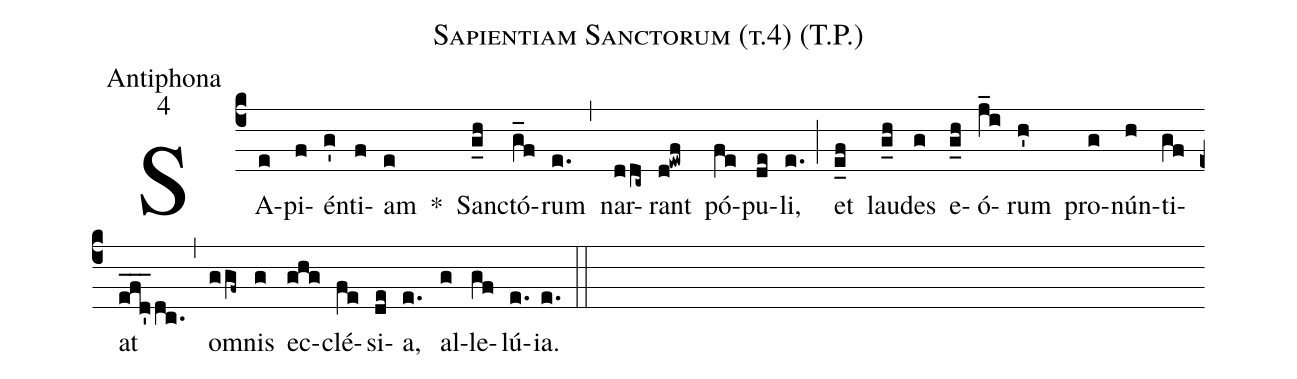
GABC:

name:Sapientiam Sanctorum (t.4) (T.P.);
office-part:Antiphona;
mode:4;
%%
(c4)SA(e)pi(f)én(g')ti(f)am(e) *() San(g_h)ctó(g_f)rum(e.) (,)  nar(ddc~)rant(d!ewf) pó(fe)pu(de)li,(e.) (;) et(e_f) lau(g_h)des(g) e(g_h)ó(j_i)rum(h') pro(g)nún(h)ti(gf)at(efd'___dc.) (,) om(ggf~)nis(g) ec(ghg)clé(fe)si(de)a, (e.) al(g)le(gf)lú(e.)ia. (e.) (::)
